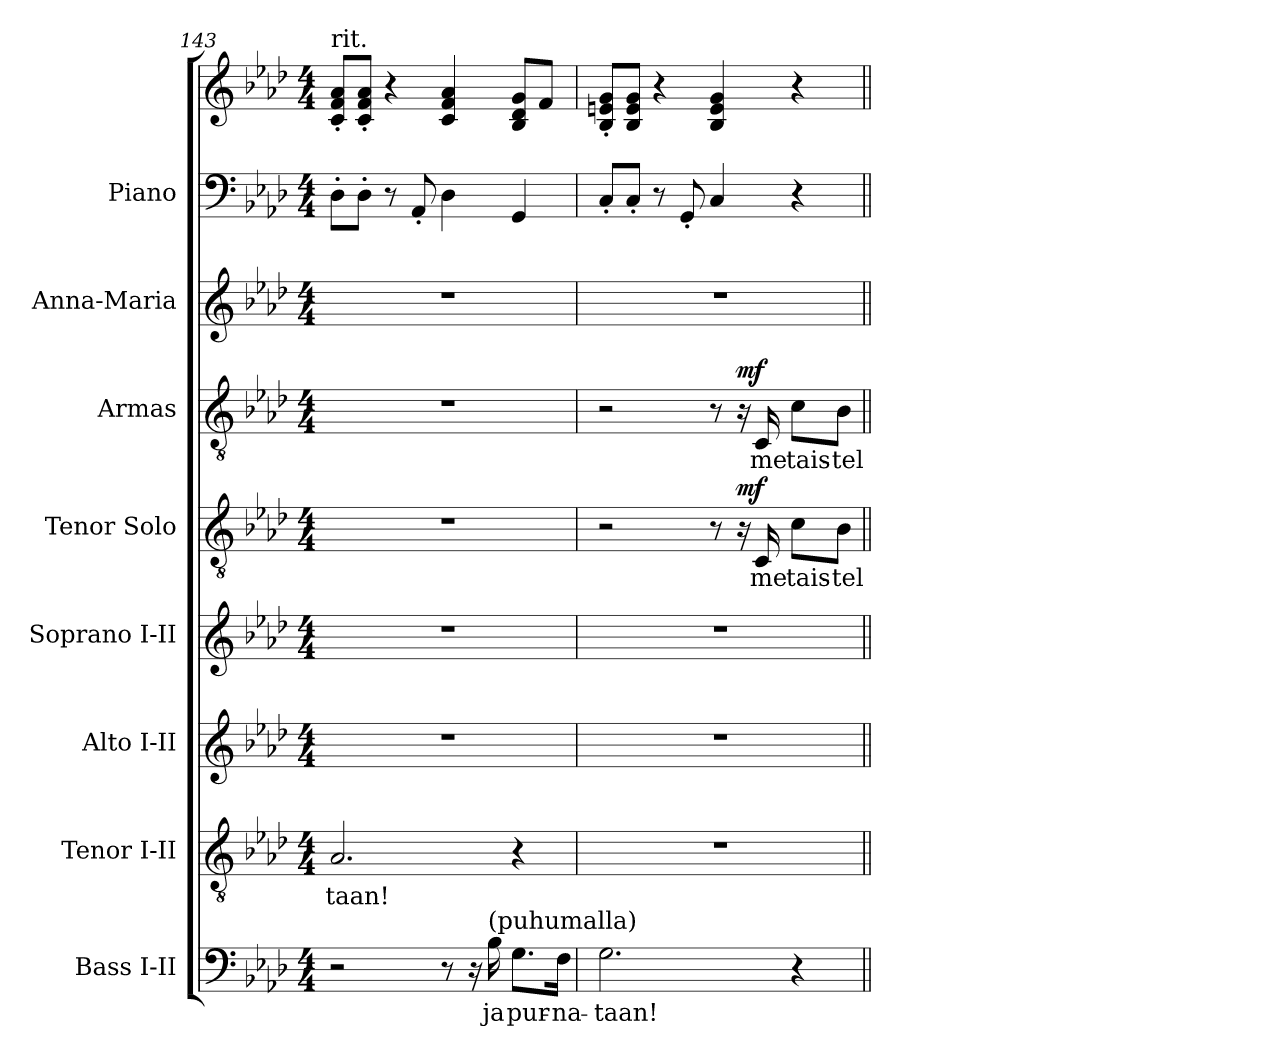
**kern	**text	**kern	**text	**kern	**kern	**kern	**text	**dynam	**kern	**text	**dynam	**kern	**kern	**kern
*part8	*part8	*part7	*part7	*part6	*part5	*part4	*part4	*part4	*part3	*part3	*part3	*part2	*part1	*part1
*staff9	*staff9	*staff8	*staff8	*staff7	*staff6	*staff5	*staff5	*staff5	*staff4	*staff4	*staff4	*staff3	*staff2	*staff1
*I"Bass I-II	*	*I"Tenor I-II	*	*I"Alto I-II	*I"Soprano I-II	*I"Tenor Solo	*	*	*I"Armas	*	*	*I"Anna-Maria	*I"Piano	*
*I'B.	*	*I'T.	*	*I'A.	*I'S.	*I'T. Solo	*	*	*I'Armas	*	*	*I'A-M	*I'Pno.	*
*clefF4	*	*clefGv2	*	*clefG2	*clefG2	*clefGv2	*	*	*clefGv2	*	*	*clefG2	*clefF4	*clefG2
*	*	*ITrd7c12	*	*	*	*ITrd7c12	*	*	*ITrd7c12	*	*	*	*	*
*k[b-e-a-d-]	*	*k[b-e-a-d-]	*	*k[b-e-a-d-]	*k[b-e-a-d-]	*k[b-e-a-d-]	*	*	*k[b-e-a-d-]	*	*	*k[b-e-a-d-]	*k[b-e-a-d-]	*k[b-e-a-d-]
*A-:	*	*A-:	*	*A-:	*A-:	*A-:	*	*	*A-:	*	*	*A-:	*A-:	*A-:
*M4/4	*	*M4/4	*	*M4/4	*M4/4	*M4/4	*	*	*M4/4	*	*	*M4/4	*M4/4	*M4/4
=143	=143	=143	=143	=143	=143	=143	=143	=143	=143	=143	=143	=143	=143	=143
!	!	!	!	!	!	!	!	!	!	!	!	!	!	!LO:TX:t=rit.
!	!	!	!LO:LY:b:color=#000000	!	!	!	!	!	!	!	!	!	!	!
2r	.	2.AA-i/	-taan!	1r	1r	1r	.	.	1r	.	.	1r	8D-'i\L	8ci/' 8fi' 8a-i'L
.	.	.	.	.	.	.	.	.	.	.	.	.	8D-'i\J	8ci/' 8fi' 8a-i'J
.	.	.	.	.	.	.	.	.	.	.	.	.	8r	4r
.	.	.	.	.	.	.	.	.	.	.	.	.	8AA-'i/	.
8r	.	.	.	.	.	.	.	.	.	.	.	.	4D-i\	4ci/ 4fi 4a-i
16r	.	.	.	.	.	.	.	.	.	.	.	.	.	.
!LO:TX:a:t=(puhumalla)	!	!	!	!	!	!	!	!	!	!	!	!	!	!
!	!LO:LY:b:color=#000000	!	!	!	!	!	!	!	!	!	!	!	!	!
16B-i\	-ja	.	.	.	.	.	.	.	.	.	.	.	.	.
!	!LO:LY:b:color=#000000	!	!	!	!	!	!	!	!	!	!	!	!	!
8.Gi\L	pur-	4r	.	.	.	.	.	.	.	.	.	.	4GGi/	8B-i/ 8d-i 8giL
.	.	.	.	.	.	.	.	.	.	.	.	.	.	8fi/J
!	!LO:LY:b:color=#000000	!	!	!	!	!	!	!	!	!	!	!	!	!
16Fi\Jk	-na-	.	.	.	.	.	.	.	.	.	.	.	.	.
=144	=144	=144	=144	=144	=144	=144	=144	=144	=144	=144	=144	=144	=144	=144
!	!LO:LY:b:color=#000000	!	!	!	!	!	!	!	!	!	!	!	!	!
2.Gi\	-taan!	1r	.	1r	1r	2r	.	.	2r	.	.	1r	8C'i/L	8B-i/' 8eni' 8gi'L
.	.	.	.	.	.	.	.	.	.	.	.	.	8C'i/J	8B-i/ 8ei 8giJ
.	.	.	.	.	.	.	.	.	.	.	.	.	8r	4r
.	.	.	.	.	.	.	.	.	.	.	.	.	8GG'i/	.
.	.	.	.	.	.	8r	.	.	8r	.	.	.	4Ci/	4B-i/ 4ei 4gi
.	.	.	.	.	.	16r	.	mf	16r	.	mf	.	.	.
!	!	!	!	!	!	!	!LO:LY:b:color=#000000	!	!	!	!	!	!	!
!	!	!	!	!	!	!	!	!	!	!LO:LY:b:color=#000000	!	!	!	!
.	.	.	.	.	.	16CCi/	me	.	16CCi/	me	.	.	.	.
!	!	!	!	!	!	!	!LO:LY:b:color=#000000	!	!	!	!	!	!	!
!	!	!	!	!	!	!	!	!	!	!LO:LY:b:color=#000000	!	!	!	!
4r	.	.	.	.	.	8Ci\L	tais-	.	8Ci\L	tais-	.	.	4r	4r
!	!	!	!	!	!	!	!LO:LY:b:color=#000000	!	!	!	!	!	!	!
!	!	!	!	!	!	!	!	!	!	!LO:LY:b:color=#000000	!	!	!	!
.	.	.	.	.	.	8BB-i\J	-tel-	.	8BB-i\J	-tel-	.	.	.	.
=||	=||	=||	=||	=||	=||	=||	=||	=||	=||	=||	=||	=||	=||	=||
*-	*-	*-	*-	*-	*-	*-	*-	*-	*-	*-	*-	*-	*-	*-
